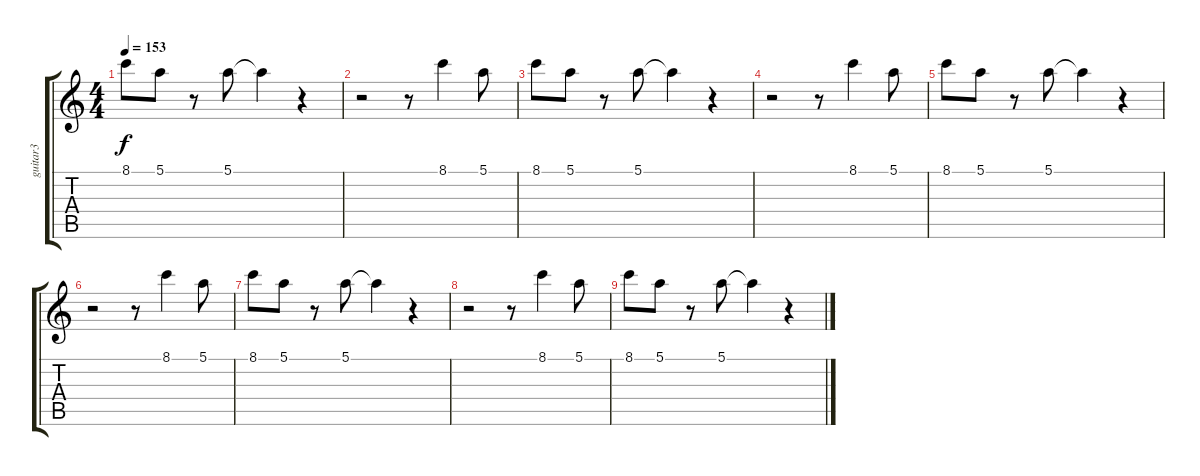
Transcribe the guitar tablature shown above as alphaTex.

\track ("guitar3" "guitar3") {instrument electricguitarclean}
\staff {score tabs}
\tuning (E4 B3 G3 D3 A2 E2) {hide}
\ts (4 4)
\tempo 153
\clef g2
\ks c
8.1.8{dy f} 5.1.8 r.8 5.1.8 5.1{t}.4 r.4 |
r.2 r.8 8.1.4 5.1.8 |
8.1.8 5.1.8 r.8 5.1.8 5.1{t}.4 r.4 |
r.2 r.8 8.1.4 5.1.8 |
8.1.8 5.1.8 r.8 5.1.8 5.1{t}.4 r.4 |
r.2 r.8 8.1.4 5.1.8 |
8.1.8 5.1.8 r.8 5.1.8 5.1{t}.4 r.4 |
r.2 r.8 8.1.4 5.1.8 |
8.1.8 5.1.8 r.8 5.1.8 5.1{t}.4 r.4
